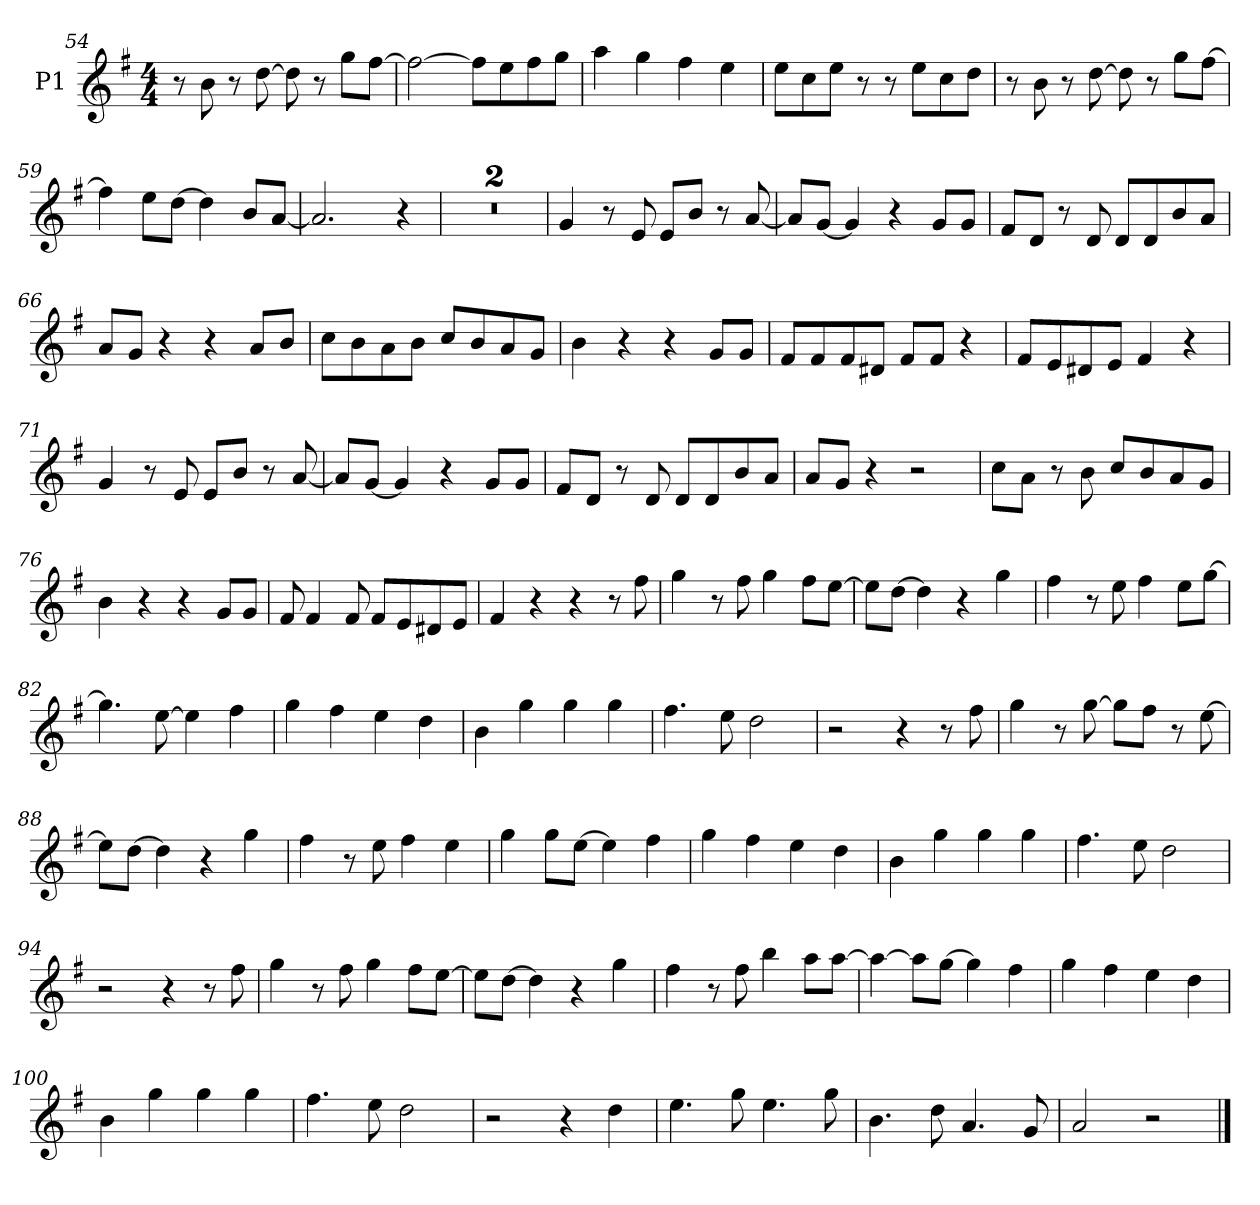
**kern
*part1
*staff1
*I"P1
!!LO:LB:g=z
*clefG2
*k[f#]
*M4/4
=54
8r
8b\
8r
[8dd\
8dd\]
8r
8gg\L
[8ff#\J
=55
2ff#\_
8ff#\L]
8ee\
8ff#\
8gg\J
=56
4aa\
4gg\
4ff#\
4ee\
=57
8ee\L
8cc\
8ee\J
8r
8r
8ee\L
8cc\
8dd\J
=58
8r
8b\
8r
[8dd\
8dd\]
8r
8gg\L
[8ff#\J
!!LO:LB:g=z
=59
4ff#\]
8ee\L
[8dd\J
4dd\]
8b/L
[8a/J
=60
2.a/]
4r
=61
1r
=62
1r
=63
4g/
8r
8e/
8e/L
8b/J
8r
[8a/
=64
8a/L]
[8g/J
4g/]
4r
8g/L
8g/J
!!LO:PB:g=z
=65
8f#/L
8d/J
8r
8d/
8d/L
8d/
8b/
8a/J
=66
8a/L
8g/J
4r
4r
8a/L
8b/J
=67
8cc\L
8b\
8a\
8b\J
8cc/L
8b/
8a/
8g/J
=68
4b\
4r
4r
8g/L
8g/J
=69
8f#/L
8f#/
8f#/
8d#X/J
8f#/L
8f#/J
4r
!!LO:LB:g=z
=70
8f#/L
8e/
8d#X/
8e/J
4f#/
4r
=71
4g/
8r
8e/
8e/L
8b/J
8r
[8a/
=72
8a/L]
[8g/J
4g/]
4r
8g/L
8g/J
=73
8f#/L
8d/J
8r
8d/
8d/L
8d/
8b/
8a/J
=74
8a/L
8g/J
4r
2r
!!LO:LB:g=z
=75
8cc\L
8a\J
8r
8b\
8cc/L
8b/
8a/
8g/J
=76
4b\
4r
4r
8g/L
8g/J
=77
8f#/
4f#/
8f#/
8f#/L
8e/
8d#X/
8e/J
=78
4f#/
4r
4r
8r
8ff#\
=79
4gg\
8r
8ff#\
4gg\
8ff#\L
[8ee\J
!!LO:LB:g=z
=80
8ee\L]
[8dd\J
4dd\]
4r
4gg\
=81
4ff#\
8r
8ee\
4ff#\
8ee\L
[8gg\J
=82
4.gg\]
[8ee\
4ee\]
4ff#\
=83
4gg\
4ff#\
4ee\
4dd\
=84
4b\
4gg\
4gg\
4gg\
=85
4.ff#\
8ee\
2dd\
!!LO:LB:g=z
=86
2r
4r
8r
8ff#\
=87
4gg\
8r
[8gg\
8gg\L]
8ff#\J
8r
[8ee\
=88
8ee\L]
[8dd\J
4dd\]
4r
4gg\
=89
4ff#\
8r
8ee\
4ff#\
4ee\
=90
4gg\
8gg\L
[8ee\J
4ee\]
4ff#\
=91
4gg\
4ff#\
4ee\
4dd\
!!LO:LB:g=z
=92
4b\
4gg\
4gg\
4gg\
=93
4.ff#\
8ee\
2dd\
=94
2r
4r
8r
8ff#\
=95
4gg\
8r
8ff#\
4gg\
8ff#\L
[8ee\J
=96
8ee\L]
[8dd\J
4dd\]
4r
4gg\
=97
4ff#\
8r
8ff#\
4bb\
8aa\L
[8aa\J
!!LO:LB:g=z
=98
4aa\_
8aa\L]
[8gg\J
4gg\]
4ff#\
=99
4gg\
4ff#\
4ee\
4dd\
=100
4b\
4gg\
4gg\
4gg\
=101
4.ff#\
8ee\
2dd\
=102
2r
4r
4dd\
=103
4.ee\
8gg\
4.ee\
8gg\
=104
4.b\
8dd\
4.a/
8g/
!!LO:LB:g=z
=105
2a/
2r
==
*-
